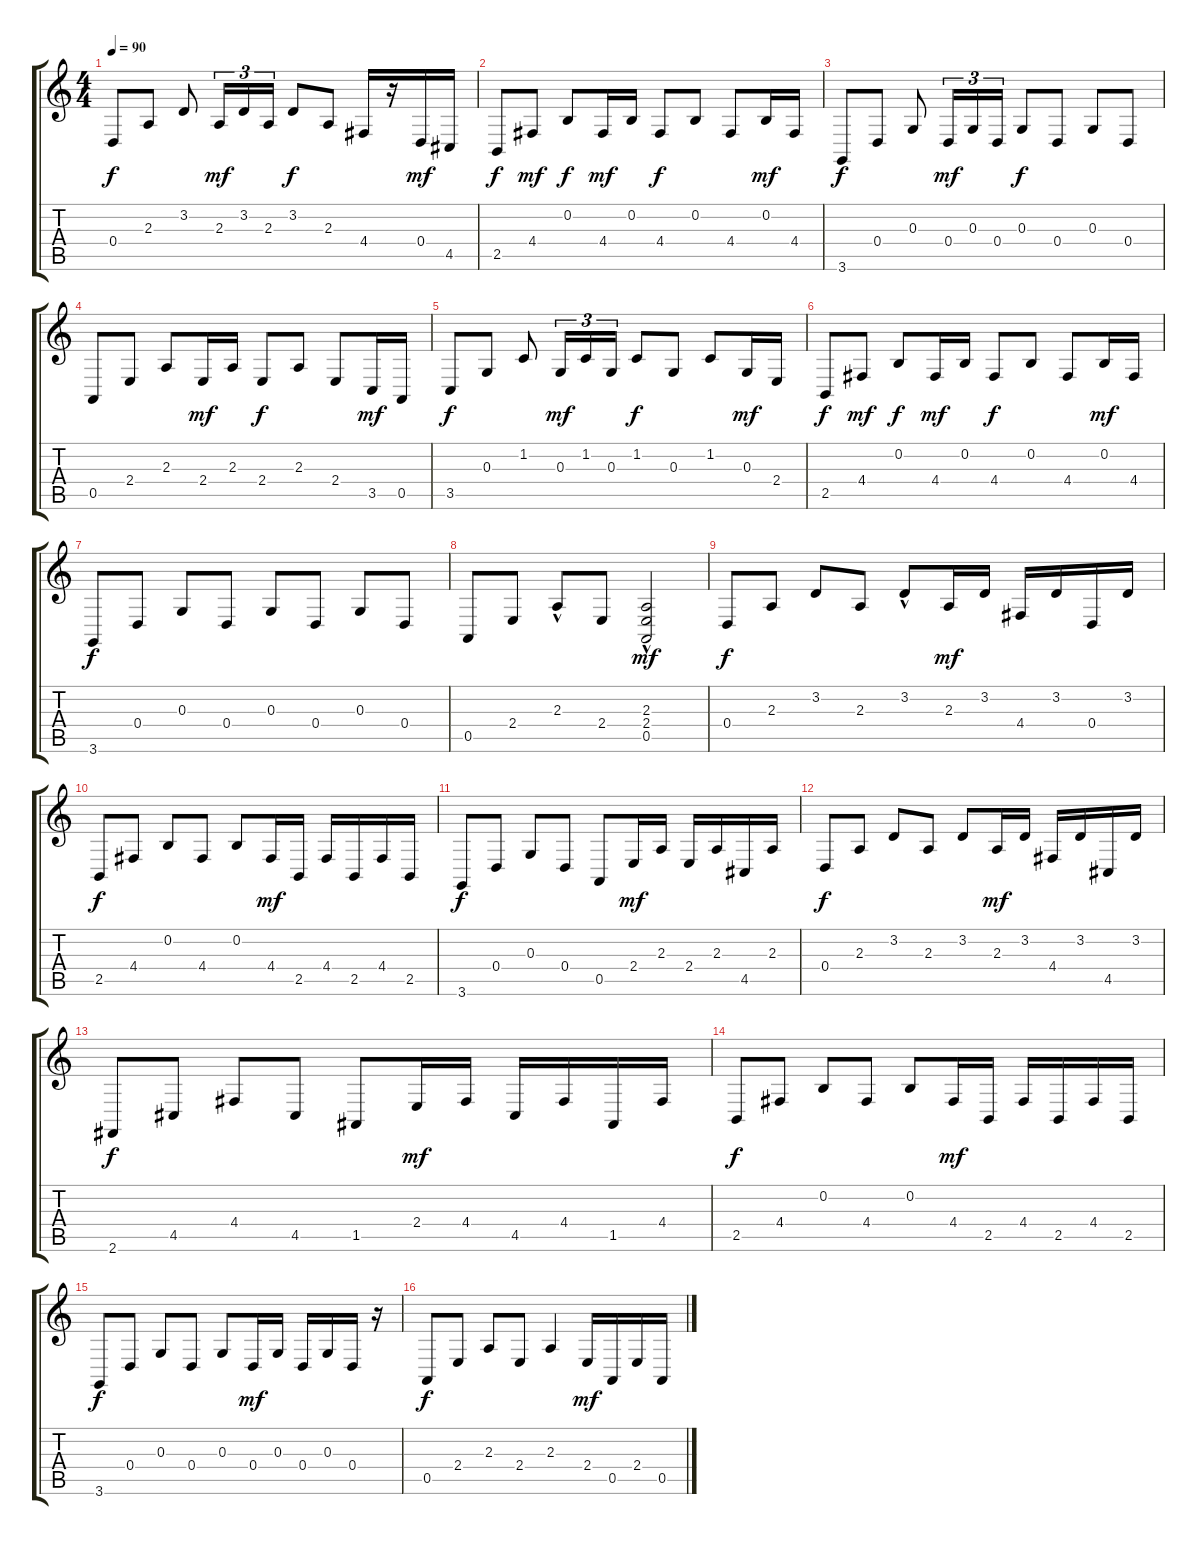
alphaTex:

\track "" {instrument acousticgrandpiano}
\staff {score tabs}
\tuning (E4 B3 G3 D3 A2 E2) {hide}
\ts (4 4)
\tempo 90
\clef g2
\ks c
0.4.8{dy f} 2.3.8 3.2.8 2.3.16{tu (3 2) dy mf} 3.2.16{tu (3 2)} 2.3.16{tu (3 2)} 3.2.8{dy f} 2.3.8 4.4.16 r.16 0.4.16{dy mf} 4.5.16 |
2.5.8{dy f} 4.4.8{dy mf} 0.2.8{dy f} 4.4.16{dy mf} 0.2.16 4.4.8{dy f} 0.2.8 4.4.8 0.2.16{dy mf} 4.4.16 |
3.6.8{dy f} 0.4.8 0.3.8 0.4.16{tu (3 2) dy mf} 0.3.16{tu (3 2)} 0.4.16{tu (3 2)} 0.3.8{dy f} 0.4.8 0.3.8 0.4.8 |
0.5.8 2.4.8 2.3.8 2.4.16{dy mf} 2.3.16 2.4.8{dy f} 2.3.8 2.4.8 3.5.16{dy mf} 0.5.16 |
3.5.8{dy f} 0.3.8 1.2.8 0.3.16{tu (3 2) dy mf} 1.2.16{tu (3 2)} 0.3.16{tu (3 2)} 1.2.8{dy f} 0.3.8 1.2.8 0.3.16{dy mf} 2.4.16 |
2.5.8{dy f} 4.4.8{dy mf} 0.2.8{dy f} 4.4.16{dy mf} 0.2.16 4.4.8{dy f} 0.2.8 4.4.8 0.2.16{dy mf} 4.4.16 |
3.6.8{dy f} 0.4.8 0.3.8 0.4.8 0.3.8 0.4.8 0.3.8 0.4.8 |
0.5.8 2.4.8 2.3{hac}.8 2.4.8 (2.3 2.4{hac} 0.5{hac}).2{dy mf} |
0.4.8{dy f} 2.3.8 3.2.8 2.3.8 3.2{hac}.8 2.3.16{dy mf} 3.2.16 4.4.16 3.2.16 0.4.16 3.2.16 |
2.5.8{dy f} 4.4.8 0.2.8 4.4.8 0.2.8 4.4.16{dy mf} 2.5.16 4.4.16 2.5.16 4.4.16 2.5.16 |
3.6.8{dy f} 0.4.8 0.3.8 0.4.8 0.5.8 2.4.16{dy mf} 2.3.16 2.4.16 2.3.16 4.5.16 2.3.16 |
0.4.8{dy f} 2.3.8 3.2.8 2.3.8 3.2.8 2.3.16{dy mf} 3.2.16 4.4.16 3.2.16 4.5.16 3.2.16 |
2.6.8{dy f} 4.5.8 4.4.8 4.5.8 1.5.8 2.4.16{dy mf} 4.4.16 4.5.16 4.4.16 1.5.16 4.4.16 |
2.5.8{dy f} 4.4.8 0.2.8 4.4.8 0.2.8 4.4.16{dy mf} 2.5.16 4.4.16 2.5.16 4.4.16 2.5.16 |
3.6.8{dy f} 0.4.8 0.3.8 0.4.8 0.3.8 0.4.16{dy mf} 0.3.16 0.4.16 0.3.16 0.4.16 r.16 |
0.5.8{dy f} 2.4.8 2.3.8 2.4.8 2.3.4 2.4.16{dy mf} 0.5.16 2.4.16 0.5.16
